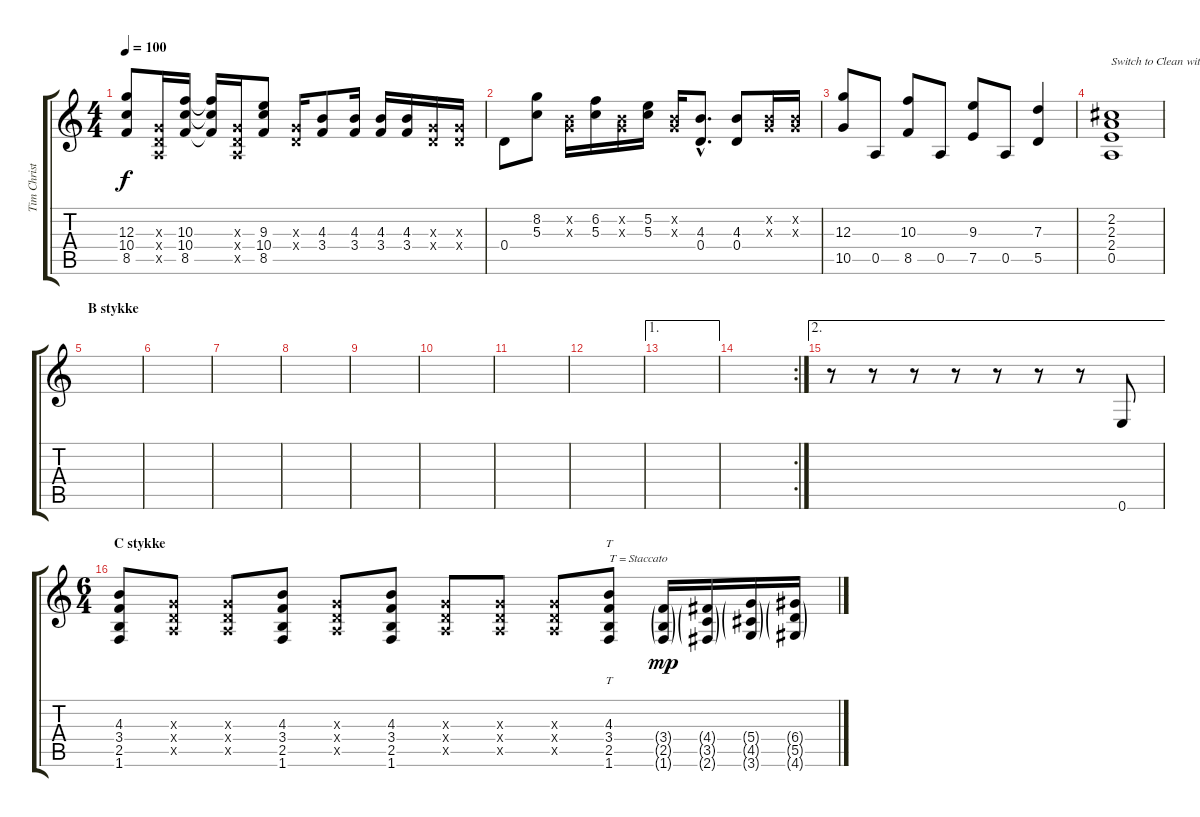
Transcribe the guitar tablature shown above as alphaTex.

\track ("Tim Christensen (Guitar 1)" "Tim Christ") {instrument distortionguitar}
\staff {score tabs}
\tuning (E4 B3 G3 D3 A2 E2) {hide}
\ts (4 4)
\tempo 100
\clef g2
\ks c
(12.3 10.4 8.5).8{dy f} (0.3{x} 0.4{x} 0.5{x}).16 (10.3 10.4 8.5).16 (10.3{t} 10.4{t} 8.5{t}).16 (0.3{x} 0.4{x} 0.5{x}).16 (9.3 10.4 8.5).8 (0.3{x} 0.4{x}).16 (4.3 3.4).8 (4.3 3.4).16 (4.3 3.4).16 (4.3 3.4).16 (0.3{x} 0.4{x}).16 (0.3{x} 0.4{x}).16 |
0.4.8 (8.2 5.3).8 (0.2{x} 0.3{x}).16 (6.2 5.3).16 (0.2{x} 0.3{x}).16 (5.2 5.3).16 (0.2{x} 0.3{x}).16 (4.3{hac} 0.4{hac}).8{d} (4.3 0.4).8 (0.2{x} 0.3{x}).16 (0.2{x} 0.3{x}).16 |
(12.3 10.5).8 0.5.8 (10.3 8.5).8 0.5.8 (9.3 7.5).8 0.5.8 (7.3 5.5).4 |
(2.2 2.3 2.4 0.5).1{txt "Switch to Clean with Footswitch"} |
\section ("" "B stykke")
|
|
|
|
|
|
|
|
\ae 1
|
\rc 2
|
\ae 2
r.8 r.8 r.8 r.8 r.8 r.8 r.8 0.6.8 |
\ts (6 4)
\section ("" "C stykke")
(4.3 3.4 2.5 1.6).8 (0.3{x} 0.4{x} 0.5{x}).8 (0.3{x} 0.4{x} 0.5{x}).8 (4.3 3.4 2.5 1.6).8 (0.3{x} 0.4{x} 0.5{x}).8 (4.3 3.4 2.5 1.6).8 (0.3{x} 0.4{x} 0.5{x}).8 (0.3{x} 0.4{x} 0.5{x}).8 (0.3{x} 0.4{x} 0.5{x}).8 (4.3 3.4 2.5 1.6).8{tt txt "T = Staccato"} (3.4{g} 2.5{g} 1.6{g}).16{dy mp} (4.4{g} 3.5{g} 2.6{g}).16 (5.4{g} 4.5{g} 3.6{g}).16 (6.4{g} 5.5{g} 4.6{g}).16
